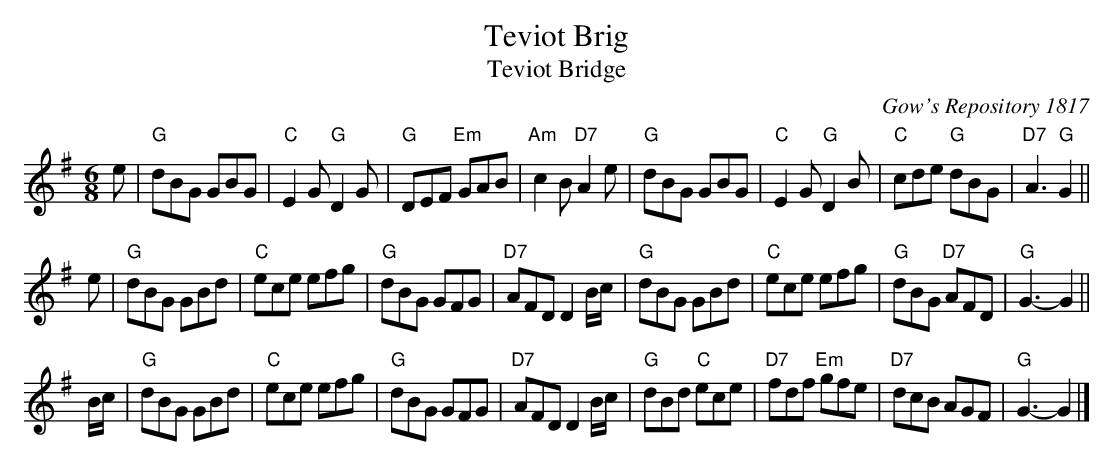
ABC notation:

X:1
T: Teviot Brig
T: Teviot Bridge
O: Gow's Repository 1817
M: 6/8
L: 1/8
K: G
e \
| "G"dBG GBG | "C"E2G "G"D2G | "G"DEF "Em"GAB | "Am"c2B "D7"A2e \
| "G"dBG GBG | "C"E2G "G"D2B | "C"cde "G"dBG | "D7"A3 "G"G2 ||
e \
| "G"dBG GBd | "C"ece efg | "G"dBG GFG | "D7"AFD D2B/c/ \
| "G"dBG GBd | "C"ece efg | "G"dBG "D7"AFD | "G"G3- G2 ||
B/c/ \
| "G"dBG GBd | "C"ece efg | "G"dBG GFG | "D7"AFD D2B/c/ \
| "G"dBd "C"ece | "D7"fdf "Em"gfe | "D7"dcB AGF | "G"G3- G2 |]
